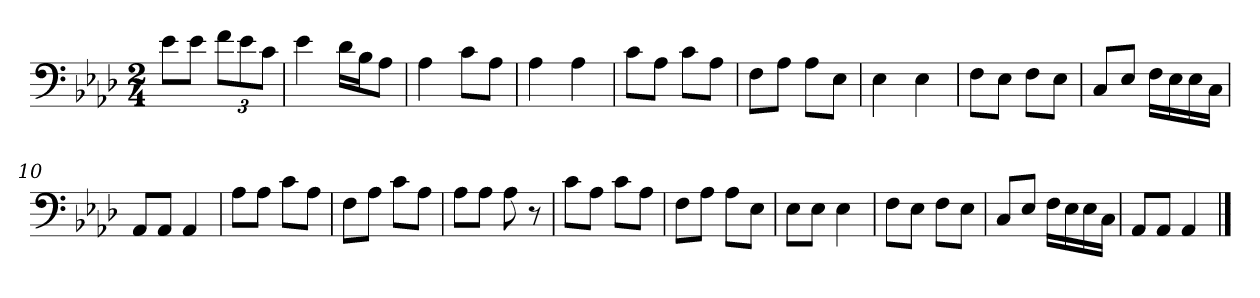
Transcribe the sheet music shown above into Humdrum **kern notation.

**kern
*part1
*staff1
*clefF4
*k[b-e-a-d-]
*M2/4
=1
8e-\L
8e-\J
12f\L
12e-\
12c\J
=2
4e-\
16d-\LL
16B-\J
8A-\J
=3
4A-\
8c\L
8A-\J
=4
4A-\
4A-\
=5
8c\L
8A-\J
8c\L
8A-\J
=6
8F\L
8A-\J
8A-\L
8E-\J
=7
4E-\
4E-\
=8
8F\L
8E-\J
8F\L
8E-\J
=9
8C/L
8E-/J
16F\LL
16E-\
16E-\
16C\JJ
=10
8AA-/L
8AA-/J
4AA-/
=11
8A-\L
8A-\J
8c\L
8A-\J
=12
8F\L
8A-\J
8c\L
8A-\J
=13
8A-\L
8A-\J
8A-\
8r
=14
8c\L
8A-\J
8c\L
8A-\J
=15
8F\L
8A-\J
8A-\L
8E-\J
=16
8E-\L
8E-\J
4E-\
=17
8F\L
8E-\J
8F\L
8E-\J
=18
8C/L
8E-/J
16F\LL
16E-\
16E-\
16C\JJ
=19
8AA-/L
8AA-/J
4AA-/
==
*-
